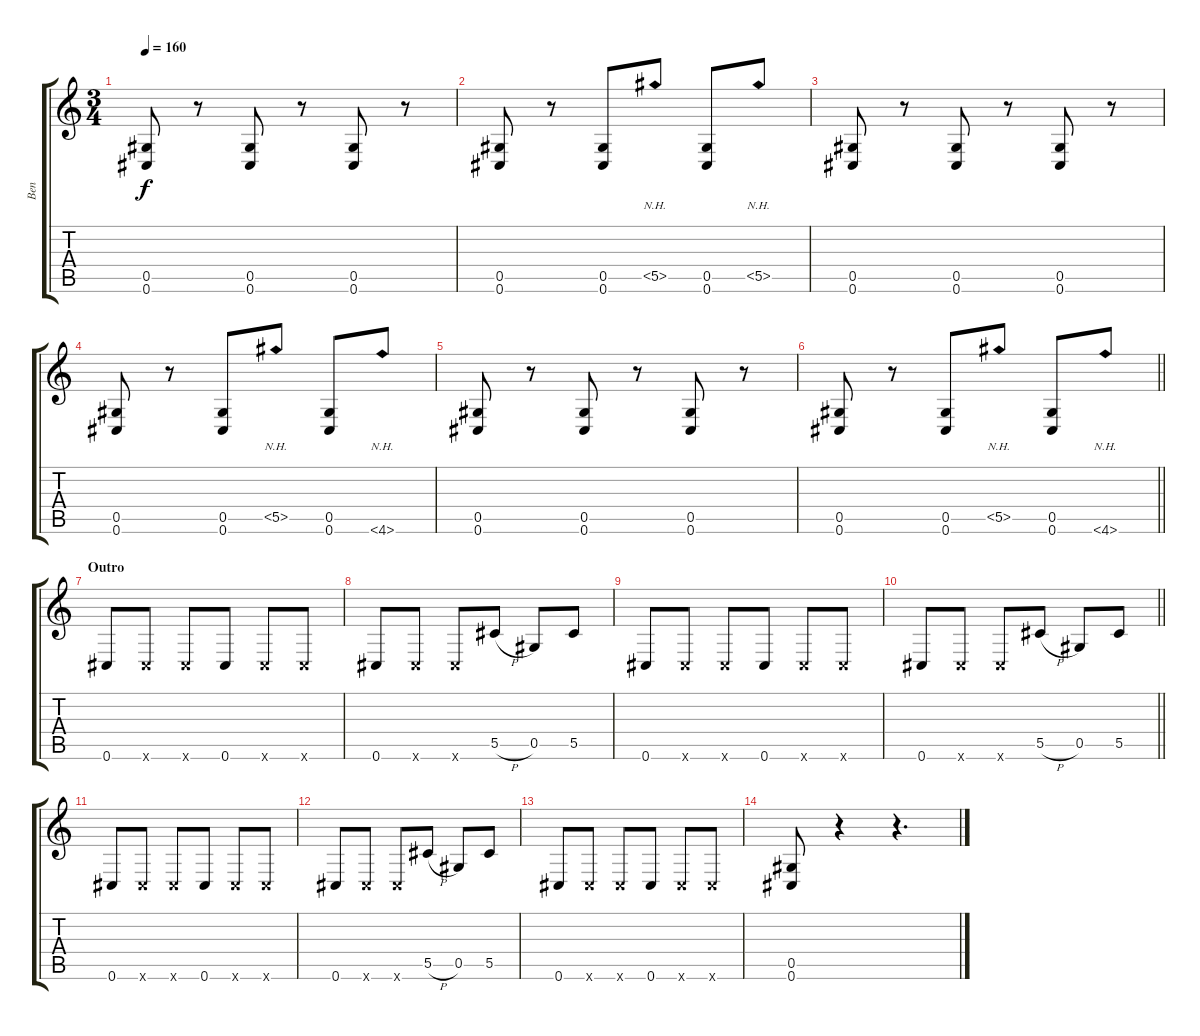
\track ("Ben" "Ben") {instrument distortionguitar}
\staff {score tabs}
\tuning (Eb4 Bb3 Gb3 Db3 Ab2 Db2) {hide}
\ts (3 4)
\tempo 160
\clef g2
\ks c
(0.5 0.6).8{dy f} r.8 (0.5 0.6).8 r.8 (0.5 0.6).8 r.8 |
(0.5 0.6).8 r.8 (0.5 0.6).8 5.5{nh}.8 (0.5 0.6).8 5.5{nh}.8 |
(0.5 0.6).8 r.8 (0.5 0.6).8 r.8 (0.5 0.6).8 r.8 |
(0.5 0.6).8 r.8 (0.5 0.6).8 5.5{nh}.8 (0.5 0.6).8 4.6{nh}.8 |
(0.5 0.6).8 r.8 (0.5 0.6).8 r.8 (0.5 0.6).8 r.8 |
\barLineRight lightlight
(0.5 0.6).8 r.8 (0.5 0.6).8 5.5{nh}.8 (0.5 0.6).8 4.6{nh}.8 |
\section ("" "Outro")
0.6.8 0.6{x}.8 0.6{x}.8 0.6.8 0.6{x}.8 0.6{x}.8 |
0.6.8 0.6{x}.8 0.6{x}.8 5.5{h}.8 0.5.8 5.5.8 |
0.6.8 0.6{x}.8 0.6{x}.8 0.6.8 0.6{x}.8 0.6{x}.8 |
\barLineRight lightlight
0.6.8 0.6{x}.8 0.6{x}.8 5.5{h}.8 0.5.8 5.5.8 |
0.6.8 0.6{x}.8 0.6{x}.8 0.6.8 0.6{x}.8 0.6{x}.8 |
0.6.8 0.6{x}.8 0.6{x}.8 5.5{h}.8 0.5.8 5.5.8 |
0.6.8 0.6{x}.8 0.6{x}.8 0.6.8 0.6{x}.8 0.6{x}.8 |
(0.5 0.6).8 r.4 r.4{d}
